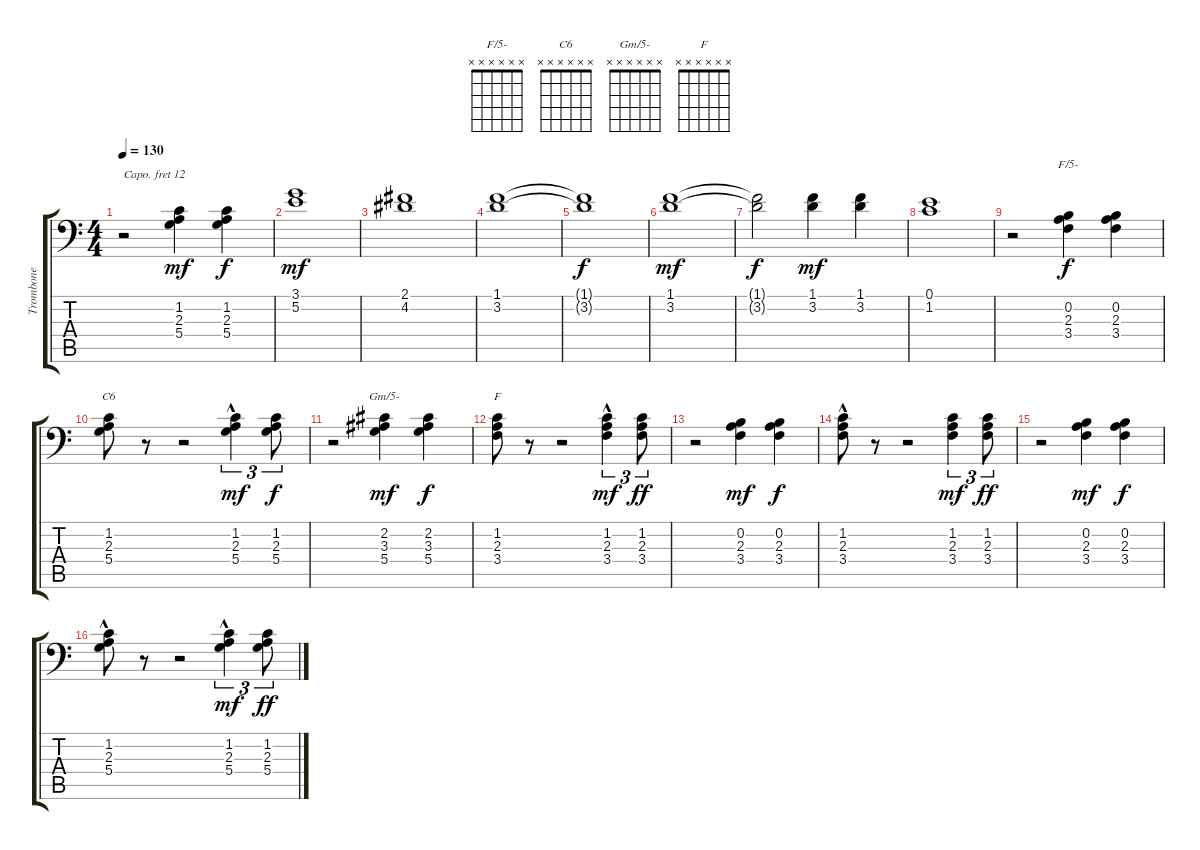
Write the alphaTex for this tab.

\track ("Trombone" "Trombone") {instrument trombone}
\staff {score tabs}
\capo 12
\tuning (E3 B2 G2 D2 A1 E1) {hide}
\chord ("F/5-" x x x x x x) {firstfret 0}
\chord ("C6" x x x x x x) {firstfret 0}
\chord ("Gm/5-" x x x x x x) {firstfret 0}
\chord ("F" x x x x x x) {firstfret 0}
\ts (4 4)
\tempo 130
\clef f4
\ks c
r.2{dy ff} (1.2 2.3 5.4).4{dy mf} (1.2 2.3 5.4).4{dy f} |
(3.1 5.2).1{dy mf} |
(2.1 4.2).1 |
(1.1 3.2).1 |
(1.1{t} 3.2{t}).1{dy f} |
(1.1 3.2).1{dy mf} |
(1.1{t} 3.2{t}).2{dy f} (1.1 3.2).4{dy mf} (1.1 3.2).4 |
(0.1 1.2).1 |
r.2 (0.2 2.3 3.4).4{ch "F/5-" dy f} (0.2 2.3 3.4).4 |
(1.2 2.3 5.4).8{ch "C6"} r.8 r.2 (1.2 2.3 5.4{hac}).4{tu (3 2) dy mf} (1.2 2.3 5.4).8{tu (3 2) dy f} |
r.2 (2.2 3.3 5.4).4{ch "Gm/5-" dy mf} (2.2 3.3 5.4).4{dy f} |
(1.2 2.3 3.4).8{ch "F"} r.8 r.2 (1.2 2.3 3.4{hac}).4{tu (3 2) dy mf} (1.2 2.3 3.4).8{tu (3 2) dy ff} |
r.2 (0.2 2.3 3.4).4{dy mf} (0.2 2.3 3.4).4{dy f} |
(1.2 2.3{hac} 3.4{hac}).8 r.8 r.2 (1.2 2.3 3.4).4{tu (3 2) dy mf} (1.2 2.3 3.4).8{tu (3 2) dy ff} |
r.2 (0.2 2.3 3.4).4{dy mf} (0.2 2.3 3.4).4{dy f} |
(1.2 2.3 5.4{hac}).8 r.8 r.2 (1.2 2.3 5.4{hac}).4{tu (3 2) dy mf} (1.2 2.3 5.4).8{tu (3 2) dy ff}
